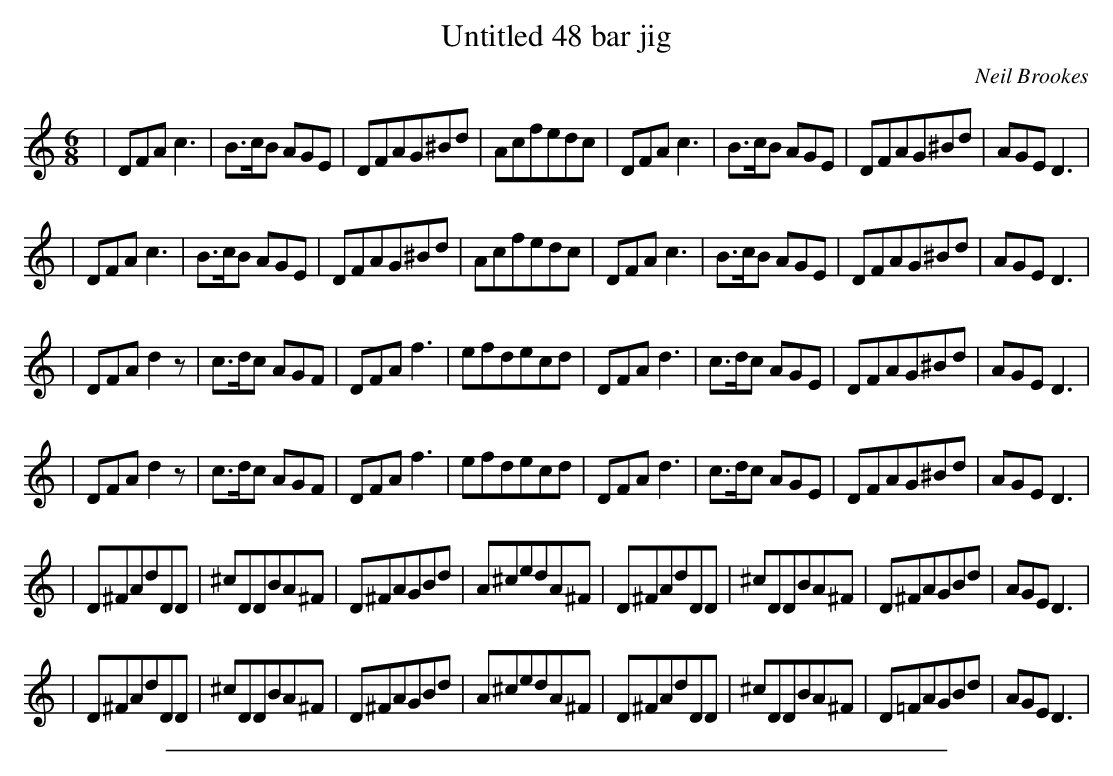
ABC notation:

X:1
T: Untitled 48 bar jig
C:Neil Brookes
M:6/8
L:1/8
K:Ddor
|DFAc3 | B>cB AGE | DFAG^Bd | Acfedc | DFAc3 | B>cB AGE | DFAG^Bd | AGED3 |
|DFAc3 | B>cB AGE | DFAG^Bd | Acfedc | DFAc3 | B>cB AGE | DFAG^Bd | AGED3 |
|DFAd2z | c>dc AGF | DFAf3 | efdecd | DFAd3 | c>dc AGE | DFAG^Bd | AGED3 |
|DFAd2z | c>dc AGF | DFAf3 | efdecd | DFAd3 | c>dc AGE | DFAG^Bd | AGED3 |
|D^FAdDD | ^cDDBA^F | D^FAGBd | A^cedA^F | D^FAdDD | ^cDDBA^F | D^FAGBd | AGED3 |
|D^FAdDD | ^cDDBA^F | D^FAGBd | A^cedA^F | D^FAdDD | ^cDDBA^F | D=FAGBd | AGED3 |
